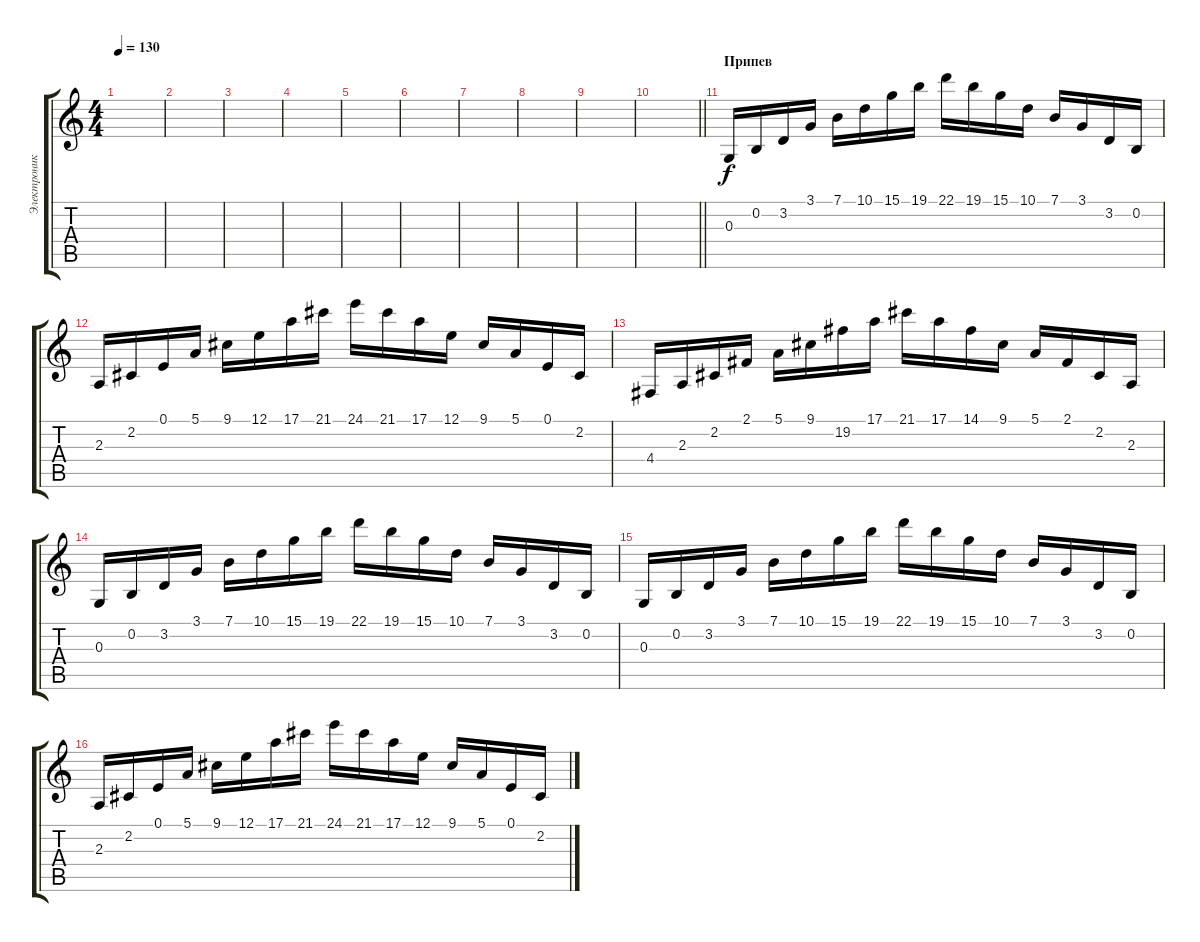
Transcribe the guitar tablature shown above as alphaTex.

\track ("Электроника" "Электроник") {instrument harpsichord}
\staff {score tabs}
\tuning (E4 B3 G3 D3 A2 E2) {hide}
\ts (4 4)
\tempo 130
\clef g2
\ks c
|
|
|
|
|
|
|
|
|
\barLineRight lightlight
|
\section ("" "Припев")
0.3.16{balance 0} 0.2.16 3.2.16 3.1.16 7.1.16 10.1.16 15.1.16 19.1.16 22.1.16 19.1.16 15.1.16 10.1.16 7.1.16 3.1.16 3.2.16 0.2.16 |
2.3.16 2.2.16 0.1.16 5.1.16 9.1.16 12.1.16 17.1.16 21.1.16 24.1.16 21.1.16 17.1.16 12.1.16 9.1.16 5.1.16 0.1.16 2.2.16 |
4.4.16 2.3.16 2.2.16 2.1.16 5.1.16 9.1.16 19.2.16 17.1.16 21.1.16 17.1.16 14.1.16 9.1.16 5.1.16 2.1.16 2.2.16 2.3.16 |
0.3.16 0.2.16 3.2.16 3.1.16 7.1.16 10.1.16 15.1.16 19.1.16 22.1.16 19.1.16 15.1.16 10.1.16 7.1.16 3.1.16 3.2.16 0.2.16 |
0.3.16 0.2.16 3.2.16 3.1.16 7.1.16 10.1.16 15.1.16 19.1.16 22.1.16 19.1.16 15.1.16 10.1.16 7.1.16 3.1.16 3.2.16 0.2.16 |
2.3.16 2.2.16 0.1.16 5.1.16 9.1.16 12.1.16 17.1.16 21.1.16 24.1.16 21.1.16 17.1.16 12.1.16 9.1.16 5.1.16 0.1.16 2.2.16
